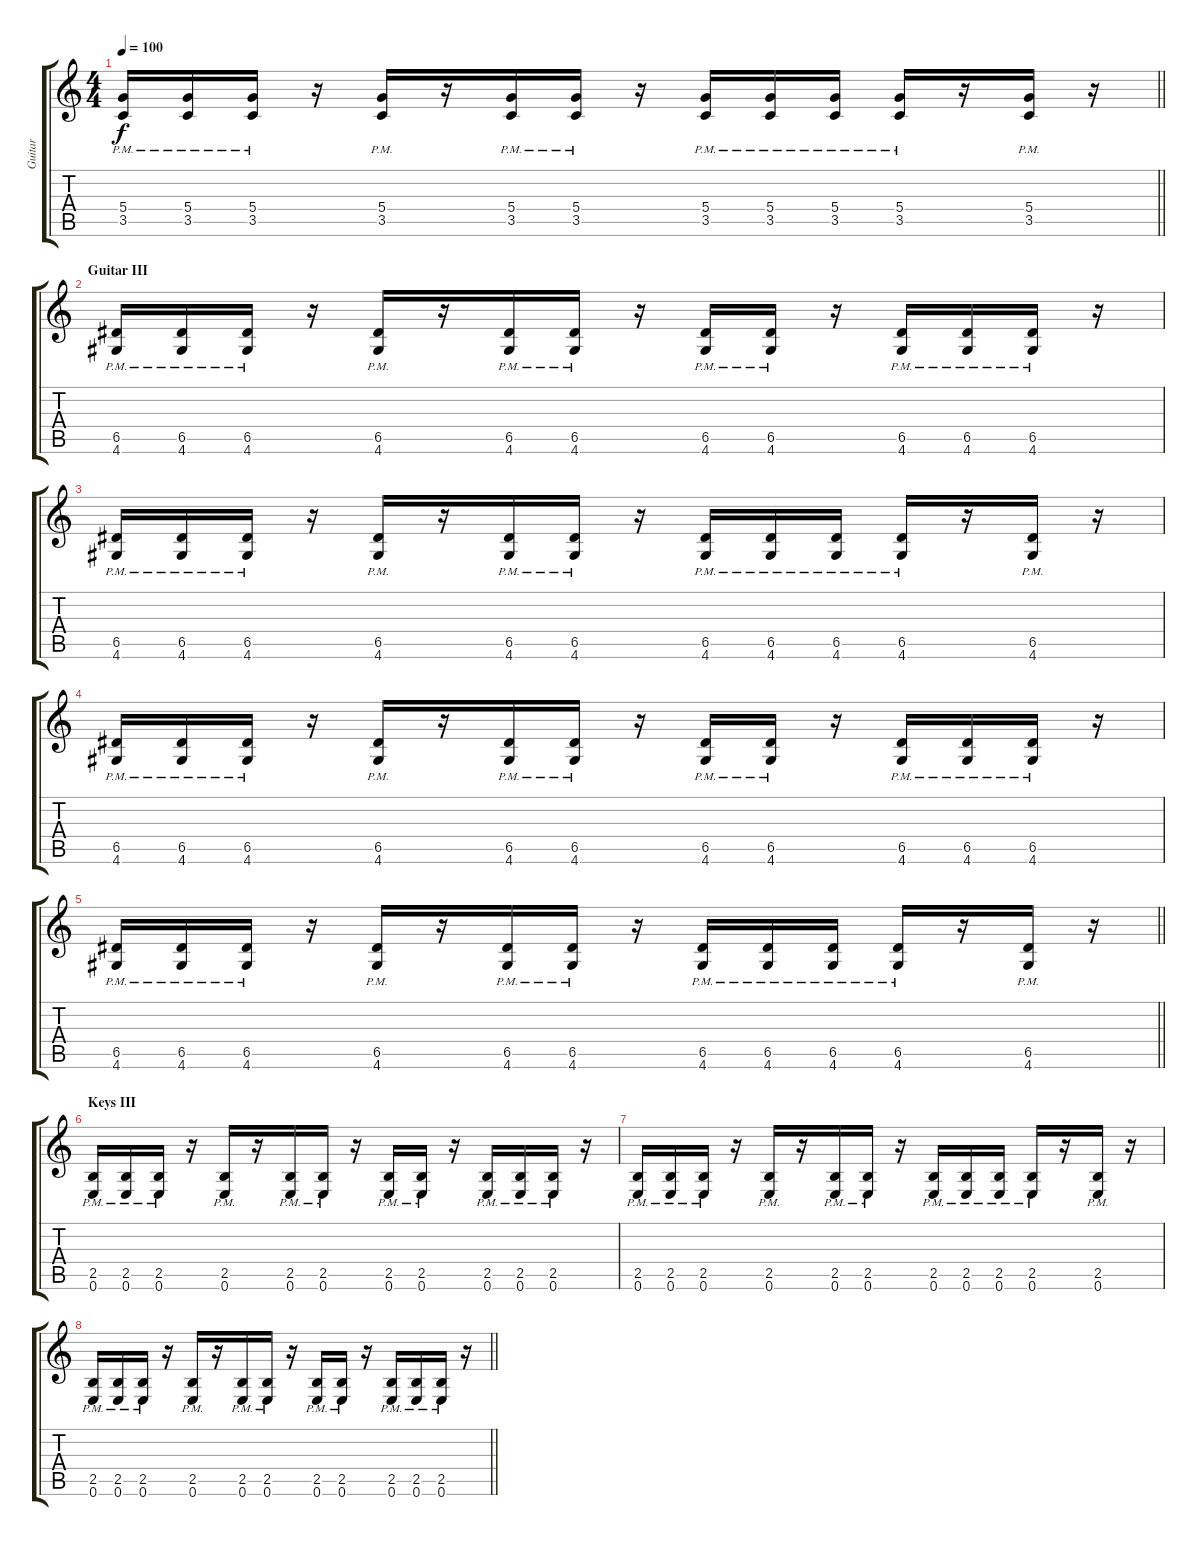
\track ("Guitar" "Guitar") {instrument electricguitarmuted}
\staff {score tabs}
\tuning (E4 B3 G3 D3 A2 E2) {hide}
\ts (4 4)
\tempo 100
\clef g2
\barLineRight lightlight
\ks c
(5.4{pm} 3.5{pm}).16{dy f} (5.4{pm} 3.5{pm}).16 (5.4{pm} 3.5{pm}).16 r.16 (5.4{pm} 3.5{pm}).16 r.16 (5.4{pm} 3.5{pm}).16 (5.4{pm} 3.5{pm}).16 r.16 (5.4{pm} 3.5{pm}).16 (5.4{pm} 3.5{pm}).16 (5.4{pm} 3.5{pm}).16 (5.4{pm} 3.5{pm}).16 r.16 (5.4{pm} 3.5{pm}).16 r.16 |
\section ("" "Guitar III")
(6.5{pm} 4.6{pm}).16 (6.5{pm} 4.6{pm}).16 (6.5{pm} 4.6).16 r.16 (6.5{pm} 4.6{pm}).16 r.16 (6.5{pm} 4.6{pm}).16 (6.5{pm} 4.6{pm}).16 r.16 (6.5{pm} 4.6{pm}).16 (6.5{pm} 4.6{pm}).16 r.16 (6.5{pm} 4.6{pm}).16 (6.5{pm} 4.6{pm}).16 (6.5{pm} 4.6{pm}).16 r.16 |
(6.5{pm} 4.6{pm}).16 (6.5{pm} 4.6{pm}).16 (6.5{pm} 4.6{pm}).16 r.16 (6.5{pm} 4.6{pm}).16 r.16 (6.5{pm} 4.6{pm}).16 (6.5{pm} 4.6{pm}).16 r.16 (6.5{pm} 4.6{pm}).16 (6.5{pm} 4.6{pm}).16 (6.5{pm} 4.6{pm}).16 (6.5{pm} 4.6{pm}).16 r.16 (6.5{pm} 4.6{pm}).16 r.16 |
(6.5{pm} 4.6{pm}).16 (6.5{pm} 4.6{pm}).16 (6.5{pm} 4.6).16 r.16 (6.5{pm} 4.6{pm}).16 r.16 (6.5{pm} 4.6{pm}).16 (6.5{pm} 4.6{pm}).16 r.16 (6.5{pm} 4.6{pm}).16 (6.5{pm} 4.6{pm}).16 r.16 (6.5{pm} 4.6{pm}).16 (6.5{pm} 4.6{pm}).16 (6.5{pm} 4.6{pm}).16 r.16 |
\barLineRight lightlight
(6.5{pm} 4.6{pm}).16 (6.5{pm} 4.6{pm}).16 (6.5{pm} 4.6{pm}).16 r.16 (6.5{pm} 4.6{pm}).16 r.16 (6.5{pm} 4.6{pm}).16 (6.5{pm} 4.6{pm}).16 r.16 (6.5{pm} 4.6{pm}).16 (6.5{pm} 4.6{pm}).16 (6.5{pm} 4.6{pm}).16 (6.5{pm} 4.6{pm}).16 r.16 (6.5{pm} 4.6{pm}).16 r.16 |
\section ("" "Keys III")
(2.5{pm} 0.6{pm}).16 (2.5{pm} 0.6{pm}).16 (2.5{pm} 0.6{pm}).16 r.16 (2.5{pm} 0.6{pm}).16 r.16 (2.5{pm} 0.6{pm}).16 (2.5{pm} 0.6).16 r.16 (2.5{pm} 0.6{pm}).16 (2.5 0.6{pm}).16 r.16 (2.5{pm} 0.6{pm}).16 (2.5{pm} 0.6{pm}).16 (2.5{pm} 0.6{pm}).16 r.16 |
(2.5{pm} 0.6{pm}).16 (2.5{pm} 0.6{pm}).16 (2.5{pm} 0.6{pm}).16 r.16 (2.5{pm} 0.6{pm}).16 r.16 (2.5{pm} 0.6{pm}).16 (2.5{pm} 0.6{pm}).16 r.16 (2.5{pm} 0.6{pm}).16 (2.5{pm} 0.6{pm}).16 (2.5{pm} 0.6{pm}).16 (2.5{pm} 0.6{pm}).16 r.16 (2.5{pm} 0.6{pm}).16 r.16 |
\barLineRight lightlight
(2.5{pm} 0.6{pm}).16 (2.5{pm} 0.6{pm}).16 (2.5{pm} 0.6{pm}).16 r.16 (2.5{pm} 0.6{pm}).16 r.16 (2.5{pm} 0.6{pm}).16 (2.5{pm} 0.6).16 r.16 (2.5{pm} 0.6{pm}).16 (2.5 0.6{pm}).16 r.16 (2.5{pm} 0.6{pm}).16 (2.5{pm} 0.6{pm}).16 (2.5{pm} 0.6{pm}).16 r.16
